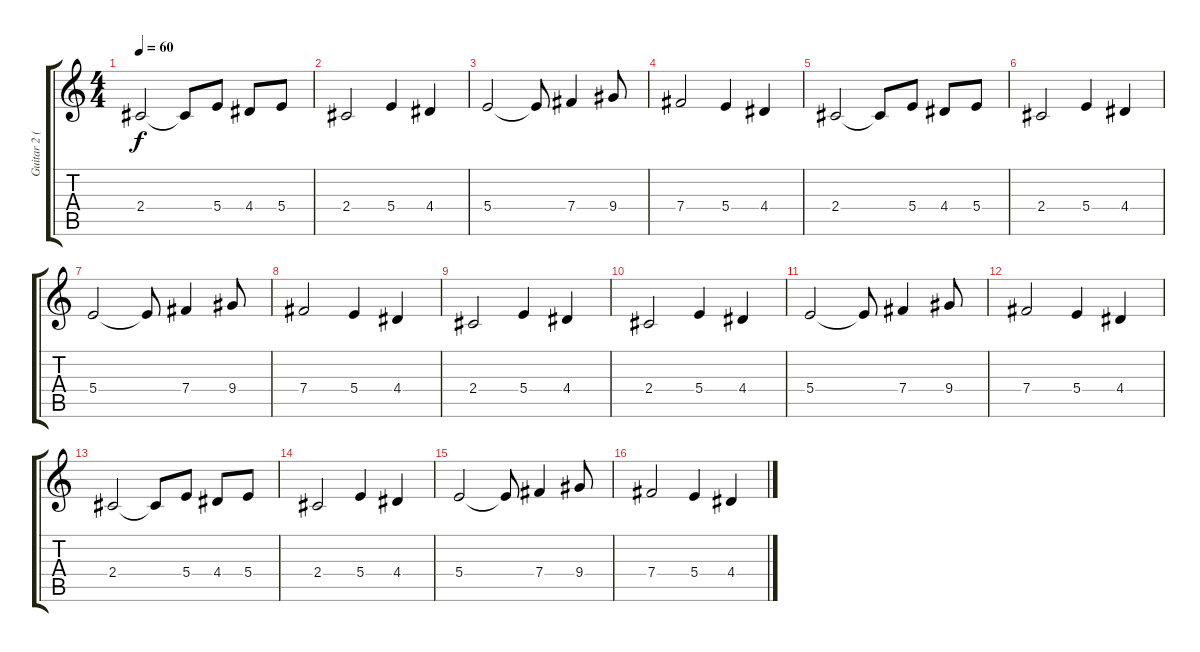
\track ("Guitar 2 (Distortion)" "Guitar 2 (") {instrument distortionguitar}
\staff {score tabs}
\tuning (Db4 Ab3 E3 B2 Gb2 Db2) {hide}
\ts (4 4)
\tempo 60
\clef g2
\ks c
2.4.2{dy f} 2.4{t}.8 5.4.8 4.4.8 5.4.8 |
2.4.2 5.4.4 4.4.4 |
5.4.2 5.4{t}.8 7.4.4 9.4.8 |
7.4.2 5.4.4 4.4.4 |
2.4.2 2.4{t}.8 5.4.8 4.4.8 5.4.8 |
2.4.2 5.4.4 4.4.4 |
5.4.2 5.4{t}.8 7.4.4 9.4.8 |
7.4.2 5.4.4 4.4.4 |
2.4.2 5.4.4 4.4.4 |
2.4.2 5.4.4 4.4.4 |
5.4.2 5.4{t}.8 7.4.4 9.4.8 |
7.4.2 5.4.4 4.4.4 |
2.4.2 2.4{t}.8 5.4.8 4.4.8 5.4.8 |
2.4.2 5.4.4 4.4.4 |
5.4.2 5.4{t}.8 7.4.4 9.4.8 |
7.4.2 5.4.4 4.4.4
